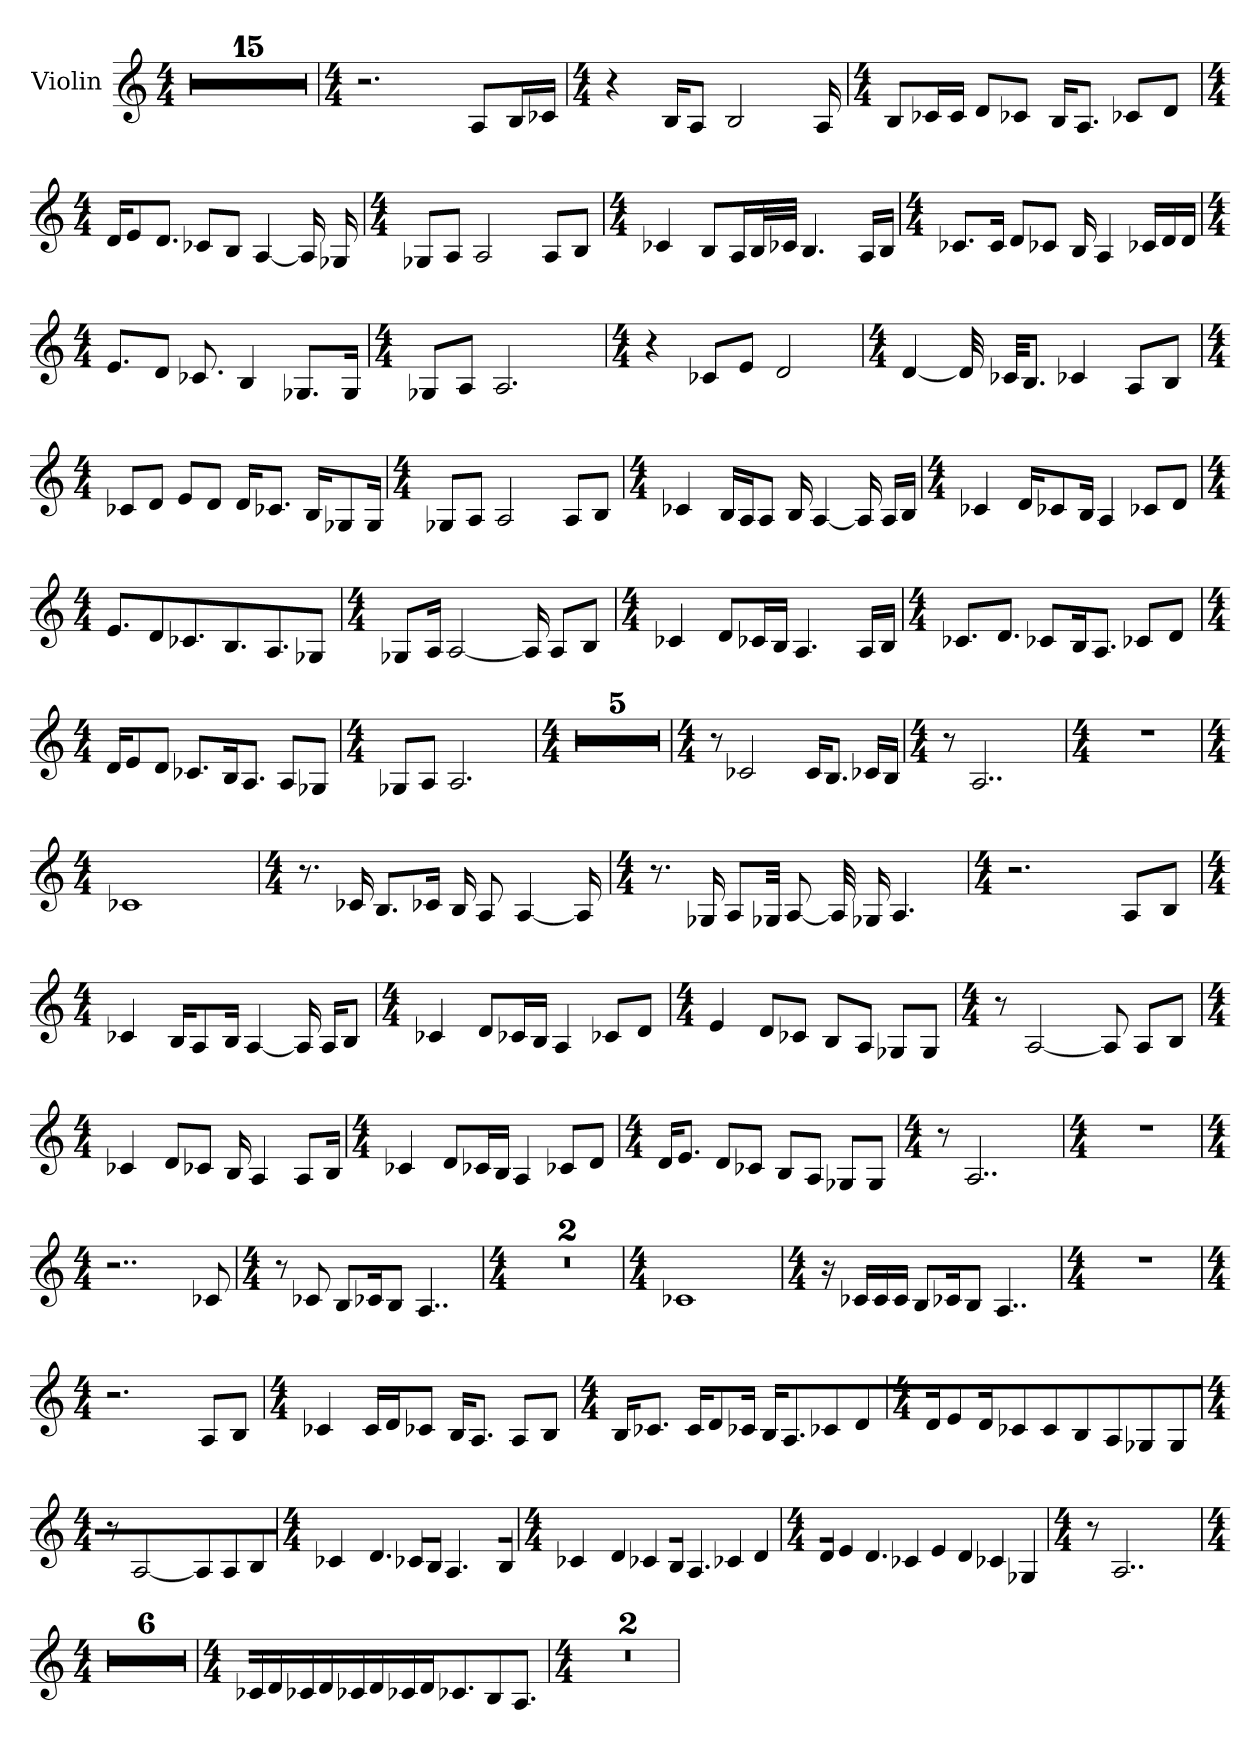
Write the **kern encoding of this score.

**kern
*part1
*staff1
*I"Violin
*I'Vln
*M4/4
=
1r
=
*M4/4
1r
=
*M4/4
1r
=
*M4/4
1r
=
*M4/4
1r
=
*M4/4
1r
=
*M4/4
1r
=
*M4/4
1r
=
*M4/4
1r
=
*M4/4
1r
=
*M4/4
1r
=
*M4/4
1r
=
*M4/4
1r
=
*M4/4
1r
=
*M4/4
1r
=
*M4/4
2.r
8AL
16BL
16c-XJJ
=
*M4/4
4r
16BKL
8AJ
2B
16A
=
*M4/4
8BL
16c-XL
16c-JJ
8dL
8c-XJ
16BKL
8.AJ
8c-XL
8dJ
=
*M4/4
16dKL
8e
8.dJ
8c-XL
8BJ
[4A
16A]
16G-X
=
*M4/4
8G-XL
8AJ
2A
8AL
8BJ
=
*M4/4
4c-X
8BL
16AL
32BL
32c-XJJJ
4.B
16ALL
16BJJ
=
*M4/4
8.c-XL
16c-Jk
8dL
8c-XJ
16B
4A
16c-XLL
16d
16dJJ
=
*M4/4
8.eL
8dJ
8.c-X
4B
8.G-XL
16G-Jk
=
*M4/4
8G-XL
8AJ
2.A
=
*M4/4
4r
8c-XL
8eJ
2d
=
*M4/4
[4d
32d]
32c-XKKL
8.BJ
4c-X
8AL
8BJ
=
*M4/4
8c-XL
8dJ
8eL
8dJ
16dKL
8.c-XJ
16BKL
8G-X
16G-Jk
=
*M4/4
8G-XL
8AJ
2A
8AL
8BJ
=
*M4/4
4c-X
16BLL
16AJ
8AJ
16B
[4A
16A]
16ALL
16BJJ
=
*M4/4
4c-X
16dKL
8c-X
16BJk
4A
8c-XL
8dJ
=
*M4/4
8.eL
8dJ
8.c-XL
8.B
8.AJ
8G-XJ
=
*M4/4
8G-XL
16AJk
[2A
16A]
8AL
8BJ
=
*M4/4
4c-X
8dL
16c-XL
16BJJ
4.A
16ALL
16BJJ
=
*M4/4
8.c-XL
8.dJ
8c-XL
16BK
8.AJ
8c-XL
8dJ
=
*M4/4
16dKL
8e
8dJ
8.c-XL
16BK
8.AJ
8AL
8G-XJ
=
*M4/4
8G-XL
8AJ
2.A
=
*M4/4
1r
=
*M4/4
1r
=
*M4/4
1r
=
*M4/4
1r
=
*M4/4
1r
=
*M4/4
8r
2c-X
16c-KL
8.BJ
16c-XLL
16BJJ
=
*M4/4
8r
2..A
=
*M4/4
1r
=
*M4/4
1c-X
=
*M4/4
8.r
16c-X
8.BL
16c-XJk
16BLL
8AJ
[4A
16A]
=
*M4/4
8.r
16G-X
8AL
32G-XJkk
[8A
32A]
16G-X
4.A
=
*M4/4
2.r
8AL
8BJ
=
*M4/4
4c-X
16BKL
8A
16BJk
[4A
16A]
16AKL
8BJ
=
*M4/4
4c-X
8dL
16c-XL
16BJJ
4A
8c-XL
8dJ
=
*M4/4
4e
8dL
8c-XJ
8BL
8AJ
8G-XL
8G-J
=
*M4/4
8r
[2A
8A]
8AL
8BJ
=
*M4/4
4c-X
8dL
8c-XJ
16B
4A
8AL
16BJk
=
*M4/4
4c-X
8dL
16c-XL
16BJJ
4A
8c-XL
8dJ
=
*M4/4
16dKL
8.eJ
8dL
8c-XJ
8BL
8AJ
8G-XL
8G-J
=
*M4/4
8r
2..A
=
*M4/4
1r
=
*M4/4
2..r
8c-X
=
*M4/4
8r
8c-X
8BL
16c-XK
8BJ
4..A
=
*M4/4
1r
=
*M4/4
1r
=
*M4/4
1c-X
=
*M4/4
16r
16c-XLL
16c-
16c-JJ
8BL
16c-XK
8BJ
4..A
=
*M4/4
1r
=
*M4/4
2.r
8AL
8BJ
=
*M4/4
4c-X
16c-LL
16dJ
8c-XJ
16BKL
8.AJ
8AL
8BJ
=
*M4/4
16BKL
8.c-XJ
16c-KL
8d
16c-XJk
16BLL
8.AJ
8c-XL
8dJ
=
*M4/4
16dKL
8e
16dJk
8c-XL
8c-J
8BL
8AJ
8G-XL
8G-J
=
*M4/4
8r
[2A
8A]
8AL
8BJ
=
*M4/4
4c-X
8.dL
16c-XJk
16B
4.A
16B
=
*M4/4
4c-X
8dL
8c-XJ
16BKL
8.AJ
8c-XL
8dJ
=
*M4/4
16dKL
8e
8.dJ
8c-XL
8e
8dJ
8c-XL
8G-XJ
=
*M4/4
8r
2..A
=
*M4/4
1r
=
*M4/4
1r
=
*M4/4
1r
=
*M4/4
1r
=
*M4/4
1r
=
*M4/4
1r
=
*M4/4
16c-XLL
16dJ
16c-XL
16dJJ
16c-XLL
16dJ
16c-XL
16dJJ
8.c-XL
8BJ
8.AJ
=
*M4/4
1r
=
*M4/4
1r
=
*-
